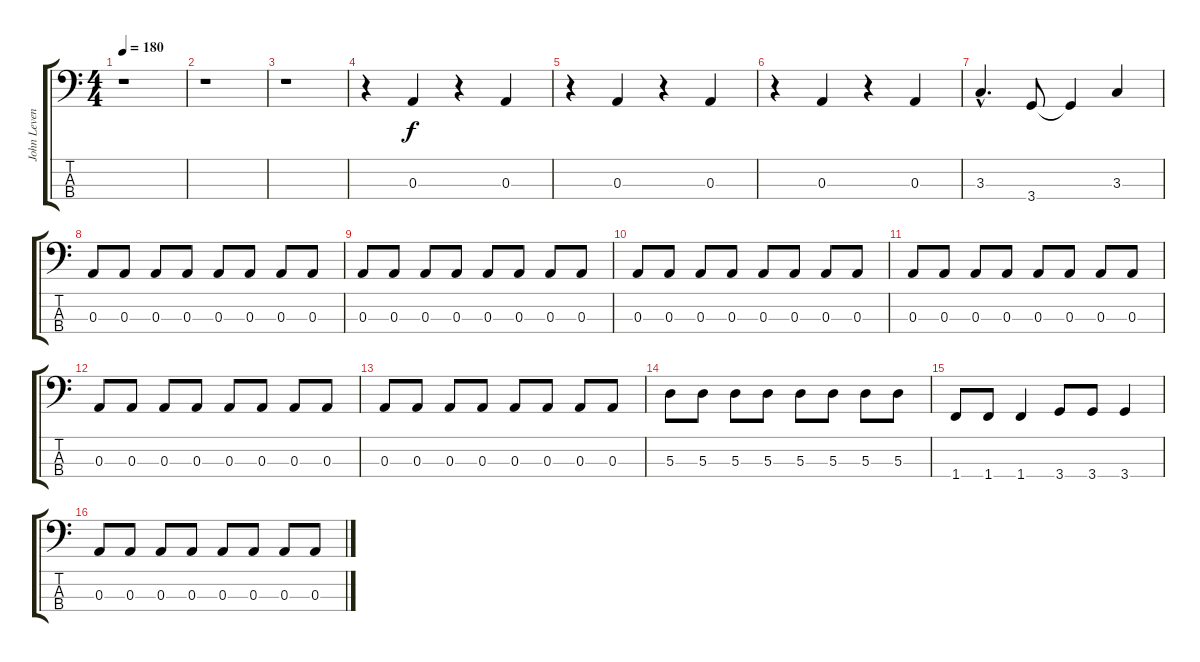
\track ("John Leven bass" "John Leven") {instrument electricbasspick}
\staff {score tabs}
\tuning (G2 D2 A1 E1) {hide}
\ts (4 4)
\tempo 180
\clef f4
\ks c
r.1{dy f instrument electricbasspick} |
r.1 |
r.1 |
r.4 0.3.4 r.4 0.3.4 |
r.4 0.3.4 r.4 0.3.4 |
r.4 0.3.4 r.4 0.3.4 |
3.3{hac}.4{d} 3.4.8 3.4{t}.4 3.3.4 |
0.3.8 0.3.8 0.3.8 0.3.8 0.3.8 0.3.8 0.3.8 0.3.8 |
0.3.8 0.3.8 0.3.8 0.3.8 0.3.8 0.3.8 0.3.8 0.3.8 |
0.3.8 0.3.8 0.3.8 0.3.8 0.3.8 0.3.8 0.3.8 0.3.8 |
0.3.8 0.3.8 0.3.8 0.3.8 0.3.8 0.3.8 0.3.8 0.3.8 |
0.3.8 0.3.8 0.3.8 0.3.8 0.3.8 0.3.8 0.3.8 0.3.8 |
0.3.8 0.3.8 0.3.8 0.3.8 0.3.8 0.3.8 0.3.8 0.3.8 |
5.3.8 5.3.8 5.3.8 5.3.8 5.3.8 5.3.8 5.3.8 5.3.8 |
1.4.8 1.4.8 1.4.4 3.4.8 3.4.8 3.4.4 |
0.3.8 0.3.8 0.3.8 0.3.8 0.3.8 0.3.8 0.3.8 0.3.8
